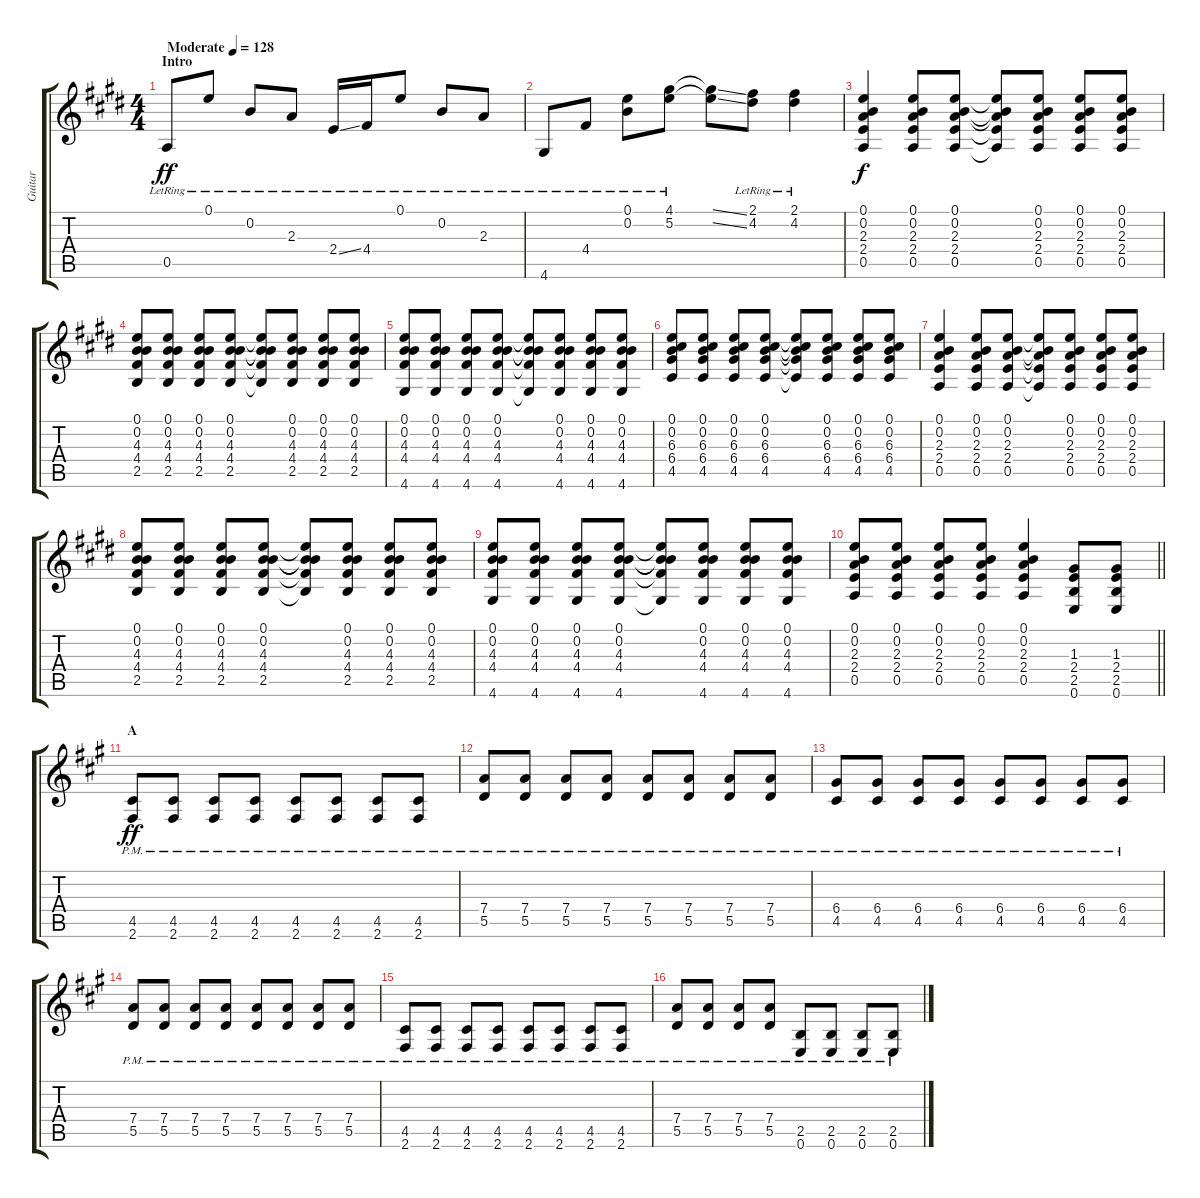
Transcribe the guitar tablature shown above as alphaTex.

\track ("Guitar" "Guitar") {instrument acousticguitarsteel}
\staff {score tabs}
\tuning (E4 B3 G3 D3 A2 E2) {hide}
\ts (4 4)
\section ("" "Intro")
\tempo (128 "Moderate")
\clef g2
\ks e
0.5{lr}.8{dy ff instrument acousticguitarsteel} 0.1{lr}.8 0.2{lr}.8 2.3{lr}.8 2.4{ss lr}.16 4.4{lr}.16 0.1{lr}.8 0.2{lr}.8 2.3{lr}.8 |
4.6{lr}.8 4.4{lr}.8 (0.1{lr} 0.2{lr}).8 (4.1{lr} 5.2{lr}).8 (4.1{ss t} 5.2{ss t}).8 (2.1{lr} 4.2{lr}).8 (2.1{lr} 4.2{lr}).4 |
(0.1 0.2 2.3 2.4 0.5).4{dy f} (0.1 0.2 2.3 2.4 0.5).8 (0.1 0.2 2.3 2.4 0.5).8 (0.1{t} 0.2{t} 2.3{t} 2.4{t} 0.5{t}).8 (0.1 0.2 2.3 2.4 0.5).8 (0.1 0.2 2.3 2.4 0.5).8 (0.1 0.2 2.3 2.4 0.5).8 |
(0.1 0.2 4.3 4.4 2.5).8 (0.1 0.2 4.3 4.4 2.5).8 (0.1 0.2 4.3 4.4 2.5).8 (0.1 0.2 4.3 4.4 2.5).8 (0.1{t} 0.2{t} 4.3{t} 4.4{t} 2.5{t}).8 (0.1 0.2 4.3 4.4 2.5).8 (0.1 0.2 4.3 4.4 2.5).8 (0.1 0.2 4.3 4.4 2.5).8 |
(0.1 0.2 4.3 4.4 4.6).8 (0.1 0.2 4.3 4.4 4.6).8 (0.1 0.2 4.3 4.4 4.6).8 (0.1 0.2 4.3 4.4 4.6).8 (0.1{t} 0.2{t} 4.3{t} 4.4{t} 4.6{t}).8 (0.1 0.2 4.3 4.4 4.6).8 (0.1 0.2 4.3 4.4 4.6).8 (0.1 0.2 4.3 4.4 4.6).8 |
(0.1 0.2 6.3 6.4 4.5).8 (0.1 0.2 6.3 6.4 4.5).8 (0.1 0.2 6.3 6.4 4.5).8 (0.1 0.2 6.3 6.4 4.5).8 (0.1{t} 0.2{t} 6.3{t} 6.4{t} 4.5{t}).8 (0.1 0.2 6.3 6.4 4.5).8 (0.1 0.2 6.3 6.4 4.5).8 (0.1 0.2 6.3 6.4 4.5).8 |
(0.1 0.2 2.3 2.4 0.5).4 (0.1 0.2 2.3 2.4 0.5).8 (0.1 0.2 2.3 2.4 0.5).8 (0.1{t} 0.2{t} 2.3{t} 2.4{t} 0.5{t}).8 (0.1 0.2 2.3 2.4 0.5).8 (0.1 0.2 2.3 2.4 0.5).8 (0.1 0.2 2.3 2.4 0.5).8 |
(0.1 0.2 4.3 4.4 2.5).8 (0.1 0.2 4.3 4.4 2.5).8 (0.1 0.2 4.3 4.4 2.5).8 (0.1 0.2 4.3 4.4 2.5).8 (0.1{t} 0.2{t} 4.3{t} 4.4{t} 2.5{t}).8 (0.1 0.2 4.3 4.4 2.5).8 (0.1 0.2 4.3 4.4 2.5).8 (0.1 0.2 4.3 4.4 2.5).8 |
(0.1 0.2 4.3 4.4 4.6).8 (0.1 0.2 4.3 4.4 4.6).8 (0.1 0.2 4.3 4.4 4.6).8 (0.1 0.2 4.3 4.4 4.6).8 (0.1{t} 0.2{t} 4.3{t} 4.4{t} 4.6{t}).8 (0.1 0.2 4.3 4.4 4.6).8 (0.1 0.2 4.3 4.4 4.6).8 (0.1 0.2 4.3 4.4 4.6).8 |
\barLineRight lightlight
(0.1 0.2 2.3 2.4 0.5).8 (0.1 0.2 2.3 2.4 0.5).8 (0.1 0.2 2.3 2.4 0.5).8 (0.1 0.2 2.3 2.4 0.5).8 (0.1 0.2 2.3 2.4 0.5).4 (1.3 2.4 2.5 0.6).8 (1.3 2.4 2.5 0.6).8 |
\section ("" "A")
\ks a
(4.5{pm} 2.6{pm}).8{dy ff} (4.5{pm} 2.6{pm}).8 (4.5{pm} 2.6{pm}).8 (4.5{pm} 2.6{pm}).8 (4.5{pm} 2.6{pm}).8 (4.5{pm} 2.6{pm}).8 (4.5{pm} 2.6{pm}).8 (4.5{pm} 2.6{pm}).8 |
(7.4{pm} 5.5{pm}).8 (7.4{pm} 5.5{pm}).8 (7.4{pm} 5.5{pm}).8 (7.4{pm} 5.5{pm}).8 (7.4{pm} 5.5{pm}).8 (7.4{pm} 5.5{pm}).8 (7.4{pm} 5.5{pm}).8 (7.4{pm} 5.5{pm}).8 |
(6.4{pm} 4.5{pm}).8 (6.4{pm} 4.5{pm}).8 (6.4{pm} 4.5{pm}).8 (6.4{pm} 4.5{pm}).8 (6.4{pm} 4.5{pm}).8 (6.4{pm} 4.5{pm}).8 (6.4{pm} 4.5{pm}).8 (6.4{pm} 4.5{pm}).8 |
(7.4{pm} 5.5{pm}).8 (7.4{pm} 5.5{pm}).8 (7.4{pm} 5.5{pm}).8 (7.4{pm} 5.5{pm}).8 (7.4{pm} 5.5{pm}).8 (7.4{pm} 5.5{pm}).8 (7.4{pm} 5.5{pm}).8 (7.4{pm} 5.5{pm}).8 |
(4.5{pm} 2.6{pm}).8 (4.5{pm} 2.6{pm}).8 (4.5{pm} 2.6{pm}).8 (4.5{pm} 2.6{pm}).8 (4.5{pm} 2.6{pm}).8 (4.5{pm} 2.6{pm}).8 (4.5{pm} 2.6{pm}).8 (4.5{pm} 2.6{pm}).8 |
(7.4{pm} 5.5{pm}).8 (7.4{pm} 5.5{pm}).8 (7.4{pm} 5.5{pm}).8 (7.4{pm} 5.5{pm}).8 (2.5{pm} 0.6{pm}).8 (2.5{pm} 0.6{pm}).8 (2.5{pm} 0.6{pm}).8 (2.5{pm} 0.6{pm}).8
